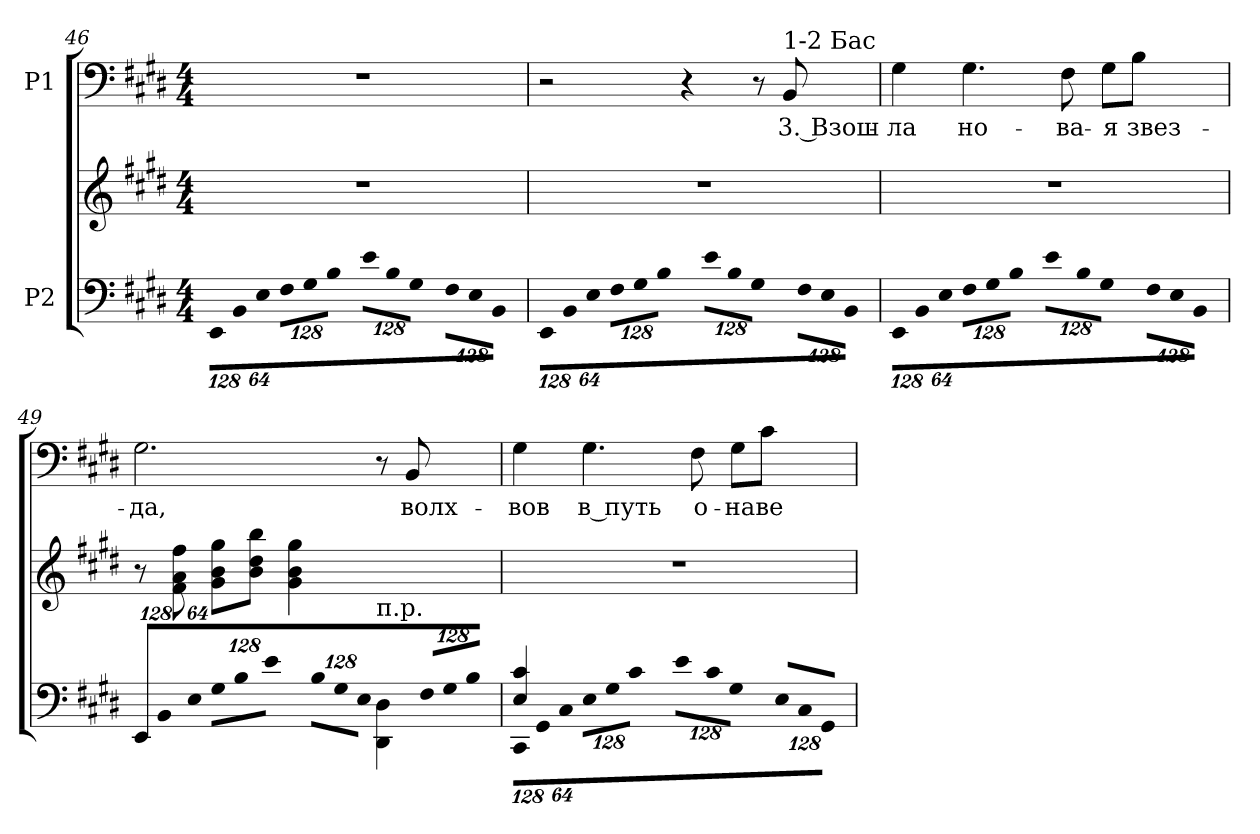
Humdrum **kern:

**kern	**kern	**kern	**text
*part2	*part2	*part1	*part1
*staff3	*staff2	*staff1	*staff1
*I"P2	*	*I"P1	*
*clefF4	*clefG2	*clefF4	*
*k[f#c#g#d#]	*k[f#c#g#d#]	*k[f#c#g#d#]	*
*E:	*E:	*E:	*
*M4/4	*M4/4	*M4/4	*
*Xbrackettup	*	*	*
=46	=46	=46	=46
!LO:N:vis=8	!	!	!
1024%85EEi/L	1r	1r	.
!LO:N:vis=8	!	!	!
1024%85BBi/	.	.	.
!LO:N:vis=8	!	!	!
512%43Ei/J	.	.	.
!LO:N:vis=8	!	!	!
1024%85F#i\L	.	.	.
!LO:N:vis=8	!	!	!
1024%85G#i\	.	.	.
!LO:N:vis=8	!	!	!
512%43Bi\J	.	.	.
!LO:N:vis=8	!	!	!
1024%85ei\L	.	.	.
!LO:N:vis=8	!	!	!
1024%85Bi\	.	.	.
!LO:N:vis=8	!	!	!
512%43G#i\J	.	.	.
!LO:N:vis=8	!	!	!
1024%85F#i\L	.	.	.
!LO:N:vis=8	!	!	!
1024%85Ei\	.	.	.
!LO:N:vis=8	!	!	!
512%43BBi\J	.	.	.
=47	=47	=47	=47
!LO:N:vis=8	!	!	!
1024%85EEi/L	1r	2r	.
!LO:N:vis=8	!	!	!
1024%85BBi/	.	.	.
!LO:N:vis=8	!	!	!
512%43Ei/J	.	.	.
!LO:N:vis=8	!	!	!
1024%85F#i\L	.	.	.
!LO:N:vis=8	!	!	!
1024%85G#i\	.	.	.
!LO:N:vis=8	!	!	!
512%43Bi\J	.	.	.
!LO:N:vis=8	!	!	!
1024%85ei\L	.	4r	.
!LO:N:vis=8	!	!	!
1024%85Bi\	.	.	.
!LO:N:vis=8	!	!	!
512%43G#i\J	.	.	.
!LO:N:vis=8	!	!	!
1024%85F#i\L	.	8r	.
!LO:N:vis=8	!	!	!
1024%85Ei\	.	.	.
!	!	!LO:TX:a:t=1-2 Бас	!
!	!	!	!LO:LY:b:color=#000000
.	.	8BBi/	3. Взош-
!LO:N:vis=8	!	!	!
512%43BBi\J	.	.	.
!!LO:PB:g=z
=48	=48	=48	=48
!LO:N:vis=8	!	!	!
!	!	!	!LO:LY:b:color=#000000
1024%85EEi/L	1r	4G#i\	ла
!LO:N:vis=8	!	!	!
1024%85BBi/	.	.	.
!LO:N:vis=8	!	!	!
512%43Ei/J	.	.	.
!LO:N:vis=8	!	!	!
!	!	!	!LO:LY:b:color=#000000
1024%85F#i\L	.	4.G#i\	но-
!LO:N:vis=8	!	!	!
1024%85G#i\	.	.	.
!LO:N:vis=8	!	!	!
512%43Bi\J	.	.	.
!LO:N:vis=8	!	!	!
1024%85ei\L	.	.	.
!LO:N:vis=8	!	!	!
1024%85Bi\	.	.	.
!	!	!	!LO:LY:b:color=#000000
.	.	8F#i\	ва-
!LO:N:vis=8	!	!	!
512%43G#i\J	.	.	.
!LO:N:vis=8	!	!	!
!	!	!	!LO:LY:b:color=#000000
1024%85F#i\L	.	8G#i\L	я
!LO:N:vis=8	!	!	!
1024%85Ei\	.	.	.
!	!	!	!LO:LY:b:color=#000000
.	.	8Bi\J	звез-
!LO:N:vis=8	!	!	!
512%43BBi\J	.	.	.
=49	=49	=49	=49
!LO:N:vis=8	!	!	!
*^	*	*	*
!	!	!	!	!LO:LY:b:color=#000000
1024%85EEi/L	2ryy	8r	2.G#i\	да,
!LO:N:vis=8	!	!	!	!
1024%85BBi/	.	.	.	.
.	.	8f#i\ 8ai 8ff#i	.	.
!LO:N:vis=8	!	!	!	!
512%43Ei/J	.	.	.	.
!LO:N:vis=8	!	!	!	!
1024%85G#i\L	.	8g#i\ 8bi 8gg#iL	.	.
!LO:N:vis=8	!	!	!	!
1024%85Bi\	.	.	.	.
.	.	8bi\ 8dd#i 8bbiJ	.	.
!LO:N:vis=8	!	!	!	!
512%43ei\J	.	.	.	.
!LO:N:vis=8	!	!	!	!
1024%85Bi\L	4ryy	4g#i\ 4bi 4gg#i	.	.
!LO:N:vis=8	!	!	!	!
1024%85G#i\	.	.	.	.
!LO:N:vis=8	!	!	!	!
512%43Ei\J	.	.	.	.
!LO:TX:a:t=п.р.	!	!	!	!
!LO:N:vis=8	!	!	!	!
1024%85F#i/L	4DD#i\ 4D#i	4ryy	8r	.
!LO:N:vis=8	!	!	!	!
1024%85G#i/	.	.	.	.
!	!	!	!	!LO:LY:b:color=#000000
.	.	.	8BBi/	волх-
!LO:N:vis=8	!	!	!	!
512%43Bi/J	.	.	.	.
=50	=50	=50	=50	=50
!	!LO:N:vis=8	!	!	!
!	!	!	!	!LO:LY:b:color=#000000
4Ei/ 4c#i	1024%85CC#i\L	1r	4G#i\	вов
!	!LO:N:vis=8	!	!	!
.	1024%85GG#i\	.	.	.
!	!LO:N:vis=8	!	!	!
.	512%43C#i\J	.	.	.
!	!LO:N:vis=8	!	!	!
!	!	!	!	!LO:LY:b:color=#000000
4ryy	1024%85Ei\L	.	4.G#i\	в путь
!	!LO:N:vis=8	!	!	!
.	1024%85G#i\	.	.	.
!	!LO:N:vis=8	!	!	!
.	512%43c#i\J	.	.	.
!	!LO:N:vis=8	!	!	!
2ryy	1024%85ei\L	.	.	.
!	!LO:N:vis=8	!	!	!
.	1024%85c#i\	.	.	.
!	!	!	!	!LO:LY:b:color=#000000
.	.	.	8F#i\	о-
!	!LO:N:vis=8	!	!	!
.	512%43G#i\J	.	.	.
!	!LO:N:vis=8	!	!	!
!	!	!	!	!LO:LY:b:color=#000000
.	1024%85Ei/L	.	8G#i\L	на
!	!LO:N:vis=8	!	!	!
.	1024%85C#i/	.	.	.
!	!	!	!	!LO:LY:b:color=#000000
.	.	.	8c#i\J	ве-
!	!LO:N:vis=8	!	!	!
.	512%43GG#i/J	.	.	.
*v	*v	*	*	*
=	=	=	=
*-	*-	*-	*-
